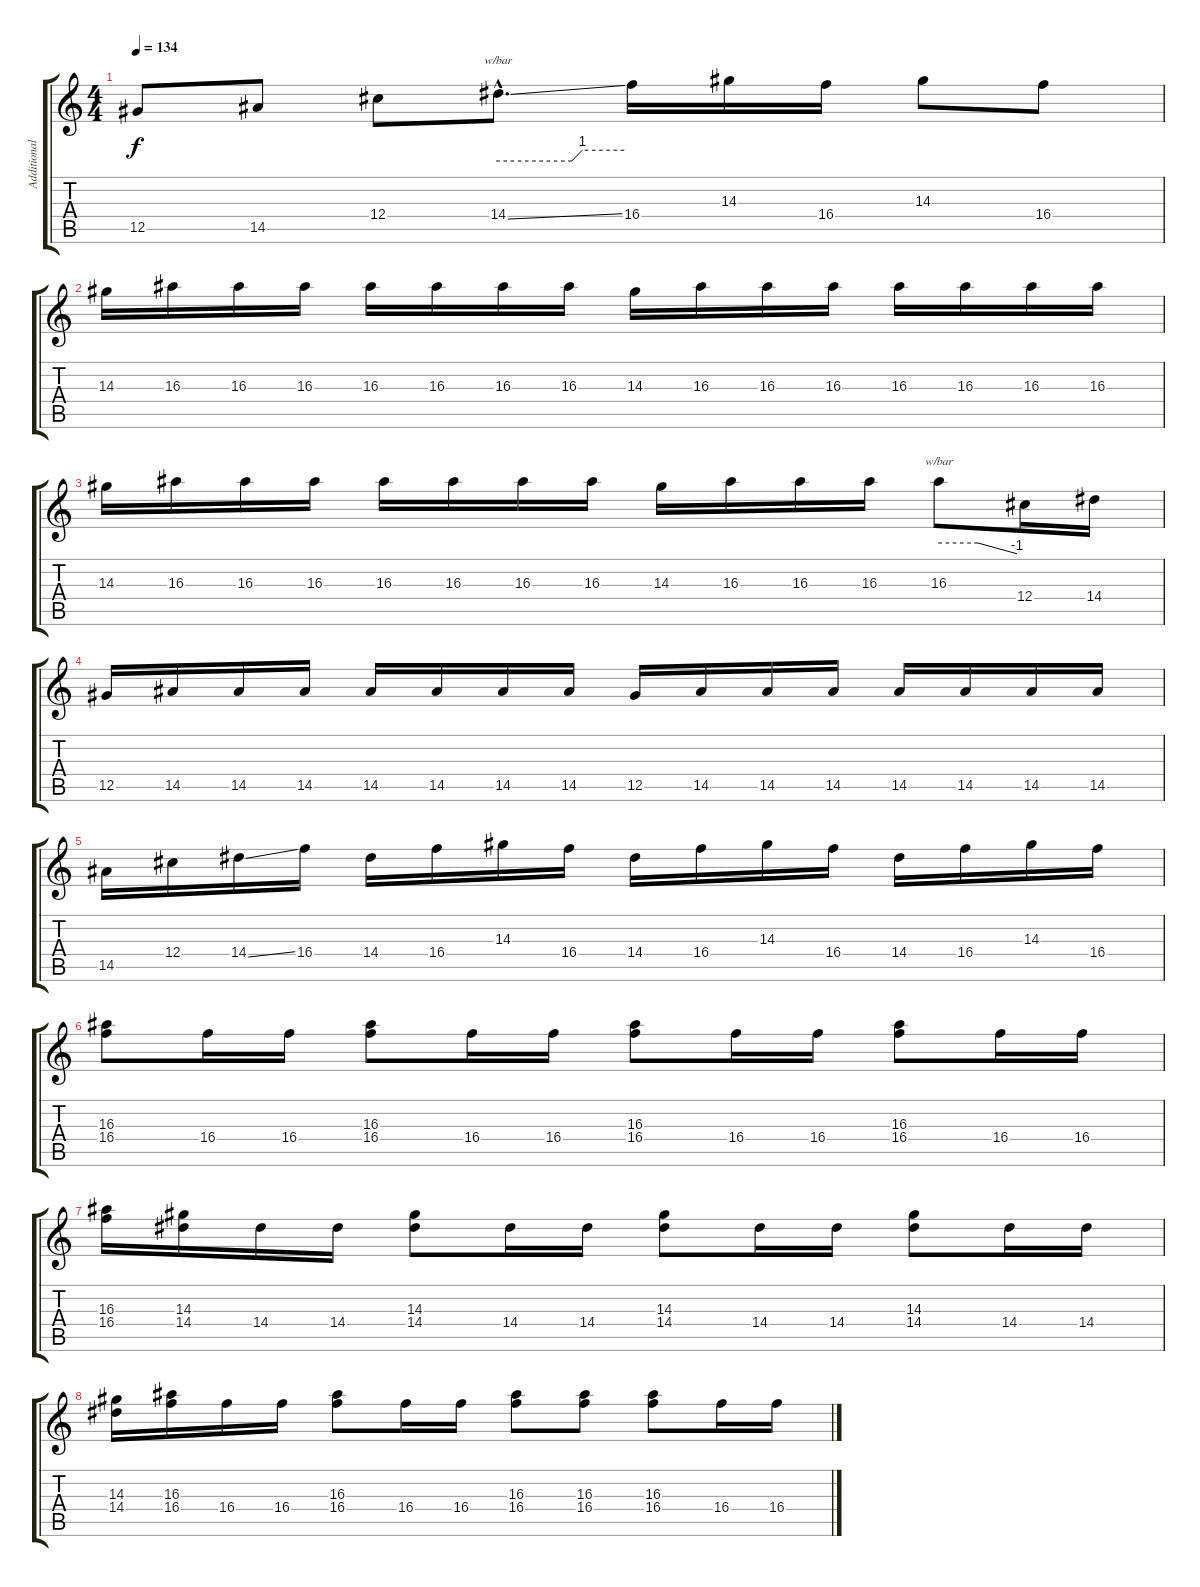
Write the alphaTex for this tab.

\track ("Additional" "Additional") {instrument distortionguitar}
\staff {score tabs}
\tuning (Eb4 Bb3 Gb3 Db3 Ab2 Eb2) {hide}
\ts (4 4)
\tempo 134
\clef g2
\ks c
12.5.8{dy f} 14.5.8 12.4.8 14.4{ss hac}.8{d tbe (custom default 0 0 35 0 40 4 60 4)} 16.4.16 14.3.16 16.4.16 14.3.8 16.4.8 |
14.3.16 16.3.16 16.3.16 16.3.16 16.3.16 16.3.16 16.3.16 16.3.16 14.3.16 16.3.16 16.3.16 16.3.16 16.3.16 16.3.16 16.3.16 16.3.16 |
14.3.16 16.3.16 16.3.16 16.3.16 16.3.16 16.3.16 16.3.16 16.3.16 14.3.16 16.3.16 16.3.16 16.3.16 16.3.8{tbe (custom default 0 0 30 0 60 -4)} 12.4.16 14.4.16 |
12.5.16 14.5.16 14.5.16 14.5.16 14.5.16 14.5.16 14.5.16 14.5.16 12.5.16 14.5.16 14.5.16 14.5.16 14.5.16 14.5.16 14.5.16 14.5.16 |
14.5.16 12.4.16 14.4{ss}.16 16.4.16 14.4.16 16.4.16 14.3.16 16.4.16 14.4.16 16.4.16 14.3.16 16.4.16 14.4.16 16.4.16 14.3.16 16.4.16 |
(16.3 16.4).8 16.4.16 16.4.16 (16.3 16.4).8 16.4.16 16.4.16 (16.3 16.4).8 16.4.16 16.4.16 (16.3 16.4).8 16.4.16 16.4.16 |
(16.3 16.4).16 (14.3 14.4).16 14.4.16 14.4.16 (14.3 14.4).8 14.4.16 14.4.16 (14.3 14.4).8 14.4.16 14.4.16 (14.3 14.4).8 14.4.16 14.4.16 |
(14.3 14.4).16 (16.3 16.4).16 16.4.16 16.4.16 (16.3 16.4).8 16.4.16 16.4.16 (16.3 16.4).8 (16.3 16.4).8 (16.3 16.4).8 16.4.16 16.4.16
